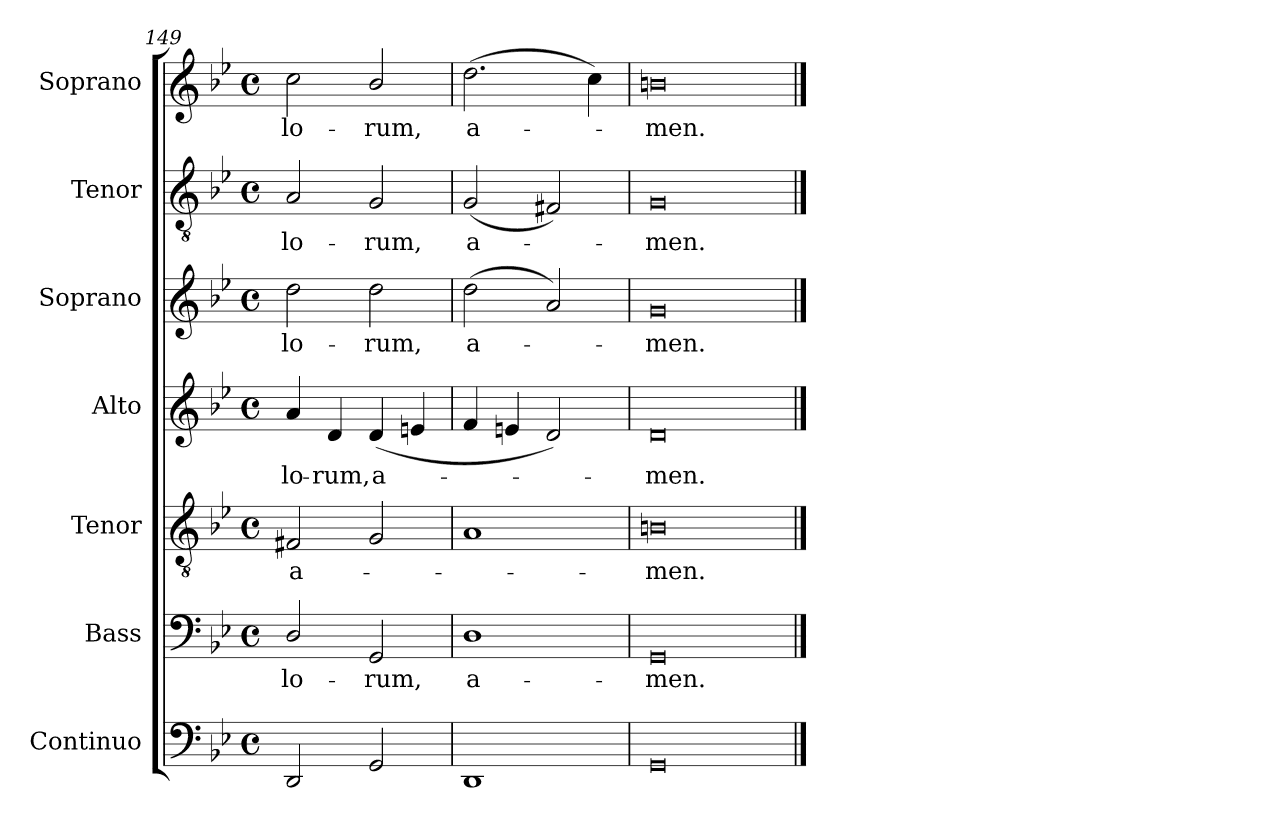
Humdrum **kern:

**kern	**kern	**text	**kern	**text	**kern	**text	**kern	**text	**kern	**text	**kern	**text
*part7	*part6	*part6	*part5	*part5	*part4	*part4	*part3	*part3	*part2	*part2	*part1	*part1
*staff7	*staff6	*staff6	*staff5	*staff5	*staff4	*staff4	*staff3	*staff3	*staff2	*staff2	*staff1	*staff1
*I"Continuo	*I"Bass	*	*I"Tenor	*	*I"Alto	*	*I"Soprano	*	*I"Tenor	*	*I"Soprano	*
*I'Cont.	*I'B.	*	*I'T.	*	*I'A.	*	*I'S.	*	*I'T.	*	*I'S.	*
*clefF4	*clefF4	*	*clefGv2	*	*clefG2	*	*clefG2	*	*clefGv2	*	*clefG2	*
*	*	*	*ITrd7c12	*	*	*	*	*	*ITrd7c12	*	*	*
*k[b-e-]	*k[b-e-]	*	*k[b-e-]	*	*k[b-e-]	*	*k[b-e-]	*	*k[b-e-]	*	*k[b-e-]	*
*B-:	*B-:	*	*B-:	*	*B-:	*	*B-:	*	*B-:	*	*B-:	*
*M4/4	*M4/4	*	*M4/4	*	*M4/4	*	*M4/4	*	*M4/4	*	*M4/4	*
*met(c)	*met(c)	*	*met(c)	*	*met(c)	*	*met(c)	*	*met(c)	*	*met(c)	*
=149	=149	=149	=149	=149	=149	=149	=149	=149	=149	=149	=149	=149
!	!	!LO:LY:b:color=#000000	!	!	!	!	!	!	!	!	!	!
!	!	!	!	!LO:LY:b:color=#000000	!	!	!	!	!	!	!	!
!	!	!	!	!	!	!LO:LY:b:color=#000000	!	!	!	!	!	!
!	!	!	!	!	!	!	!	!LO:LY:b:color=#000000	!	!	!	!
!	!	!	!	!	!	!	!	!	!	!LO:LY:b:color=#000000	!	!
!	!	!	!	!	!	!	!	!	!	!	!	!LO:LY:b:color=#000000
2DDi/	2Di/	-lo-	2FF#Xi/	a-	4ai/	-lo-	2ddi\	-lo-	2AAi/	-lo-	2cci\	-lo-
!	!	!	!	!	!	!LO:LY:b:color=#000000	!	!	!	!	!	!
.	.	.	.	.	4di/	-rum,	.	.	.	.	.	.
!	!	!LO:LY:b:color=#000000	!	!	!	!	!	!	!	!	!	!
!	!	!	!	!	!	!LO:LY:b:color=#000000	!	!	!	!	!	!
!	!	!	!	!	!	!	!	!LO:LY:b:color=#000000	!	!	!	!
!	!	!	!	!	!	!	!	!	!	!LO:LY:b:color=#000000	!	!
!	!	!	!	!	!	!	!	!	!	!	!	!LO:LY:b:color=#000000
2GGi/	2GGi/	-rum,	2GGi/	.	(4di/	a-	2ddi\	-rum,	2GGi/	-rum,	2b-i/	-rum,
.	.	.	.	.	4eni/	.	.	.	.	.	.	.
=150	=150	=150	=150	=150	=150	=150	=150	=150	=150	=150	=150	=150
!	!	!LO:LY:b:color=#000000	!	!	!	!	!	!	!	!	!	!
!	!	!	!	!	!	!	!	!LO:LY:b:color=#000000	!	!	!	!
!	!	!	!	!	!	!	!	!	!	!LO:LY:b:color=#000000	!	!
!	!	!	!	!	!	!	!	!	!	!	!	!LO:LY:b:color=#000000
1DDi	1Di	a-	1AAi	.	4fi/	.	(2ddi\	a-	(2GGi/	a-	(2.ddi\	a-
.	.	.	.	.	4eni/	.	.	.	.	.	.	.
.	.	.	.	.	2di/)	.	2ai/)	.	2FF#Xi/)	.	.	.
.	.	.	.	.	.	.	.	.	.	.	4cci\)	.
=151	=151	=151	=151	=151	=151	=151	=151	=151	=151	=151	=151	=151
!	!	!LO:LY:b:color=#000000	!	!	!	!	!	!	!	!	!	!
!	!	!	!	!LO:LY:b:color=#000000	!	!	!	!	!	!	!	!
!	!	!	!	!	!	!LO:LY:b:color=#000000	!	!	!	!	!	!
!	!	!	!	!	!	!	!	!LO:LY:b:color=#000000	!	!	!	!
!	!	!	!	!	!	!	!	!	!	!LO:LY:b:color=#000000	!	!
!	!	!	!	!	!	!	!	!	!	!	!	!LO:LY:b:color=#000000
0GGi	0GGi	-men.	0BBni	-men.	0di	-men.	0gi	-men.	0GGi	-men.	0bni	-men.
==	==	==	==	==	==	==	==	==	==	==	==	==
*-	*-	*-	*-	*-	*-	*-	*-	*-	*-	*-	*-	*-
